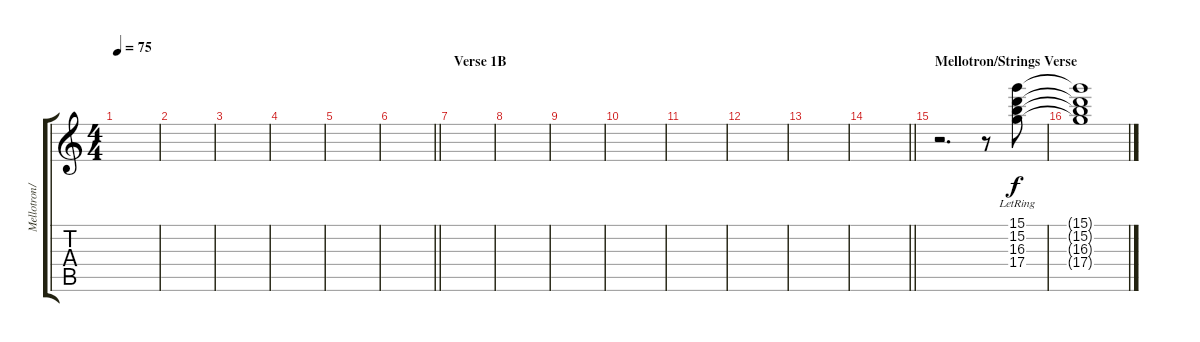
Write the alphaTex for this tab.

\track ("Mellotron/Strings 2" "Mellotron/") {instrument electricguitarjazz}
\staff {score tabs}
\tuning (E4 B3 G3 D3 A2 E2) {hide}
\ts (4 4)
\tempo 75
\clef g2
\ks c
|
|
|
|
|
\barLineRight lightlight
|
\section ("" "Verse 1B")
|
|
|
|
|
|
|
\barLineRight lightlight
|
\section ("" "Mellotron/Strings Verse")
r.2{d} r.8 (15.1{lr} 15.2{lr} 16.3{lr} 17.4{lr}).8 |
(15.1{t} 15.2{t} 16.3{t} 17.4{t}).1
